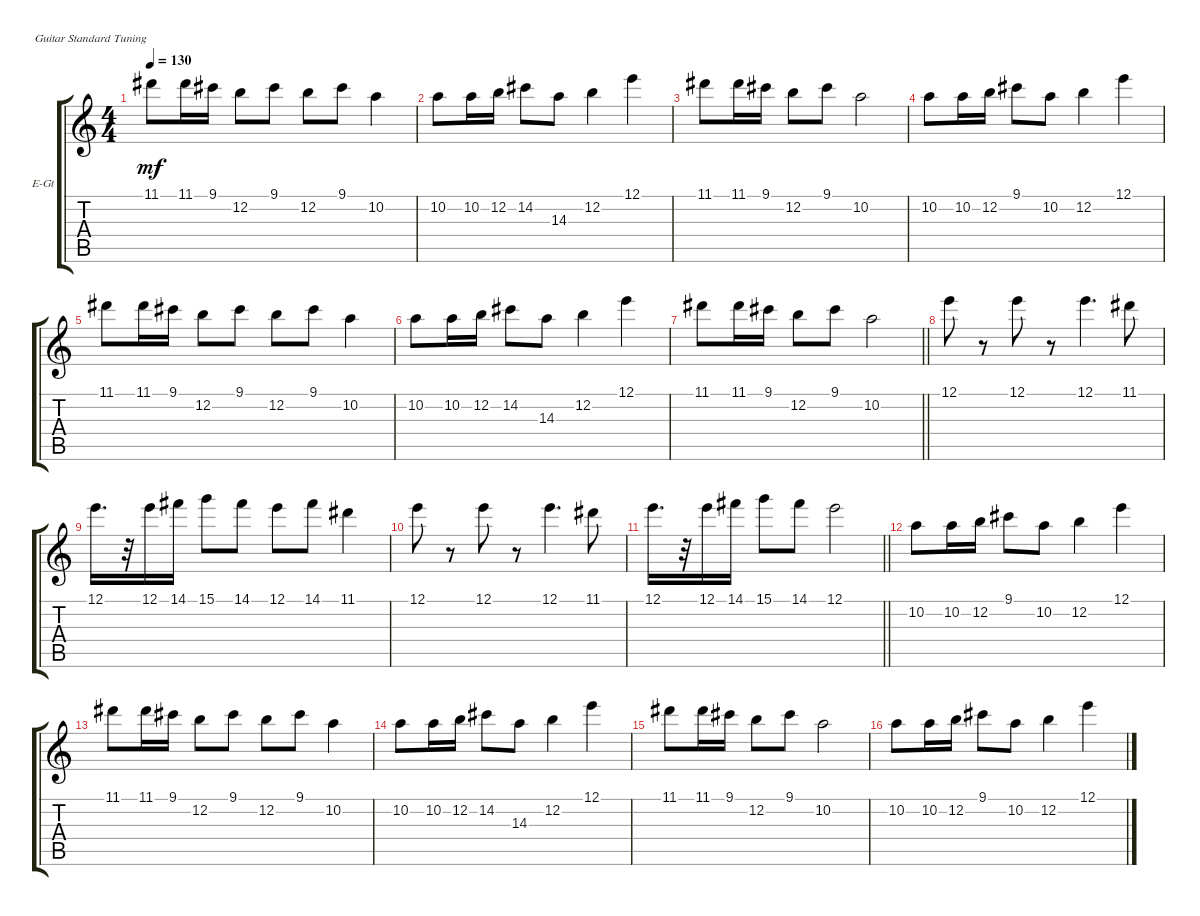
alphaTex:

\defaultSystemsLayout 4
\bracketExtendMode groupsimilarinstruments
\firstSystemTrackNameOrientation horizontal
\otherSystemsTrackNameOrientation horizontal
\track ("Guitar 3" "E-Gt") {instrument distortionguitar}
\staff {score tabs}
\tuning (E4 B3 G3 D3 A2 E2)
\ts (4 4)
\tempo 130
\clef g2
\ks aminor
11.1.8{dy mf} 11.1.16 9.1.16 12.2.8 9.1.8 12.2.8 9.1.8 10.2.4 |
10.2.8 10.2.16 12.2.16 14.2.8 14.3.8 12.2.4 12.1.4 |
11.1.8 11.1.16 9.1.16 12.2.8 9.1.8 10.2.2 |
10.2.8 10.2.16 12.2.16 9.1.8 10.2.8 12.2.4 12.1.4 |
11.1.8 11.1.16 9.1.16 12.2.8 9.1.8 12.2.8 9.1.8 10.2.4 |
10.2.8 10.2.16 12.2.16 14.2.8 14.3.8 12.2.4 12.1.4 |
\barLineRight lightlight
11.1.8 11.1.16 9.1.16 12.2.8 9.1.8 10.2.2 |
12.1.8 r.8 12.1.8 r.8 12.1.4{d} 11.1.8 |
12.1.16{d} r.32 12.1.16 14.1.16 15.1.8 14.1.8 12.1.8 14.1.8 11.1.4 |
12.1.8 r.8 12.1.8 r.8 12.1.4{d} 11.1.8 |
\barLineRight lightlight
12.1.16{d} r.32 12.1.16 14.1.16 15.1.8 14.1.8 12.1.2 |
10.2.8 10.2.16 12.2.16 9.1.8 10.2.8 12.2.4 12.1.4 |
11.1.8 11.1.16 9.1.16 12.2.8 9.1.8 12.2.8 9.1.8 10.2.4 |
10.2.8 10.2.16 12.2.16 14.2.8 14.3.8 12.2.4 12.1.4 |
11.1.8 11.1.16 9.1.16 12.2.8 9.1.8 10.2.2 |
10.2.8 10.2.16 12.2.16 9.1.8 10.2.8 12.2.4 12.1.4
